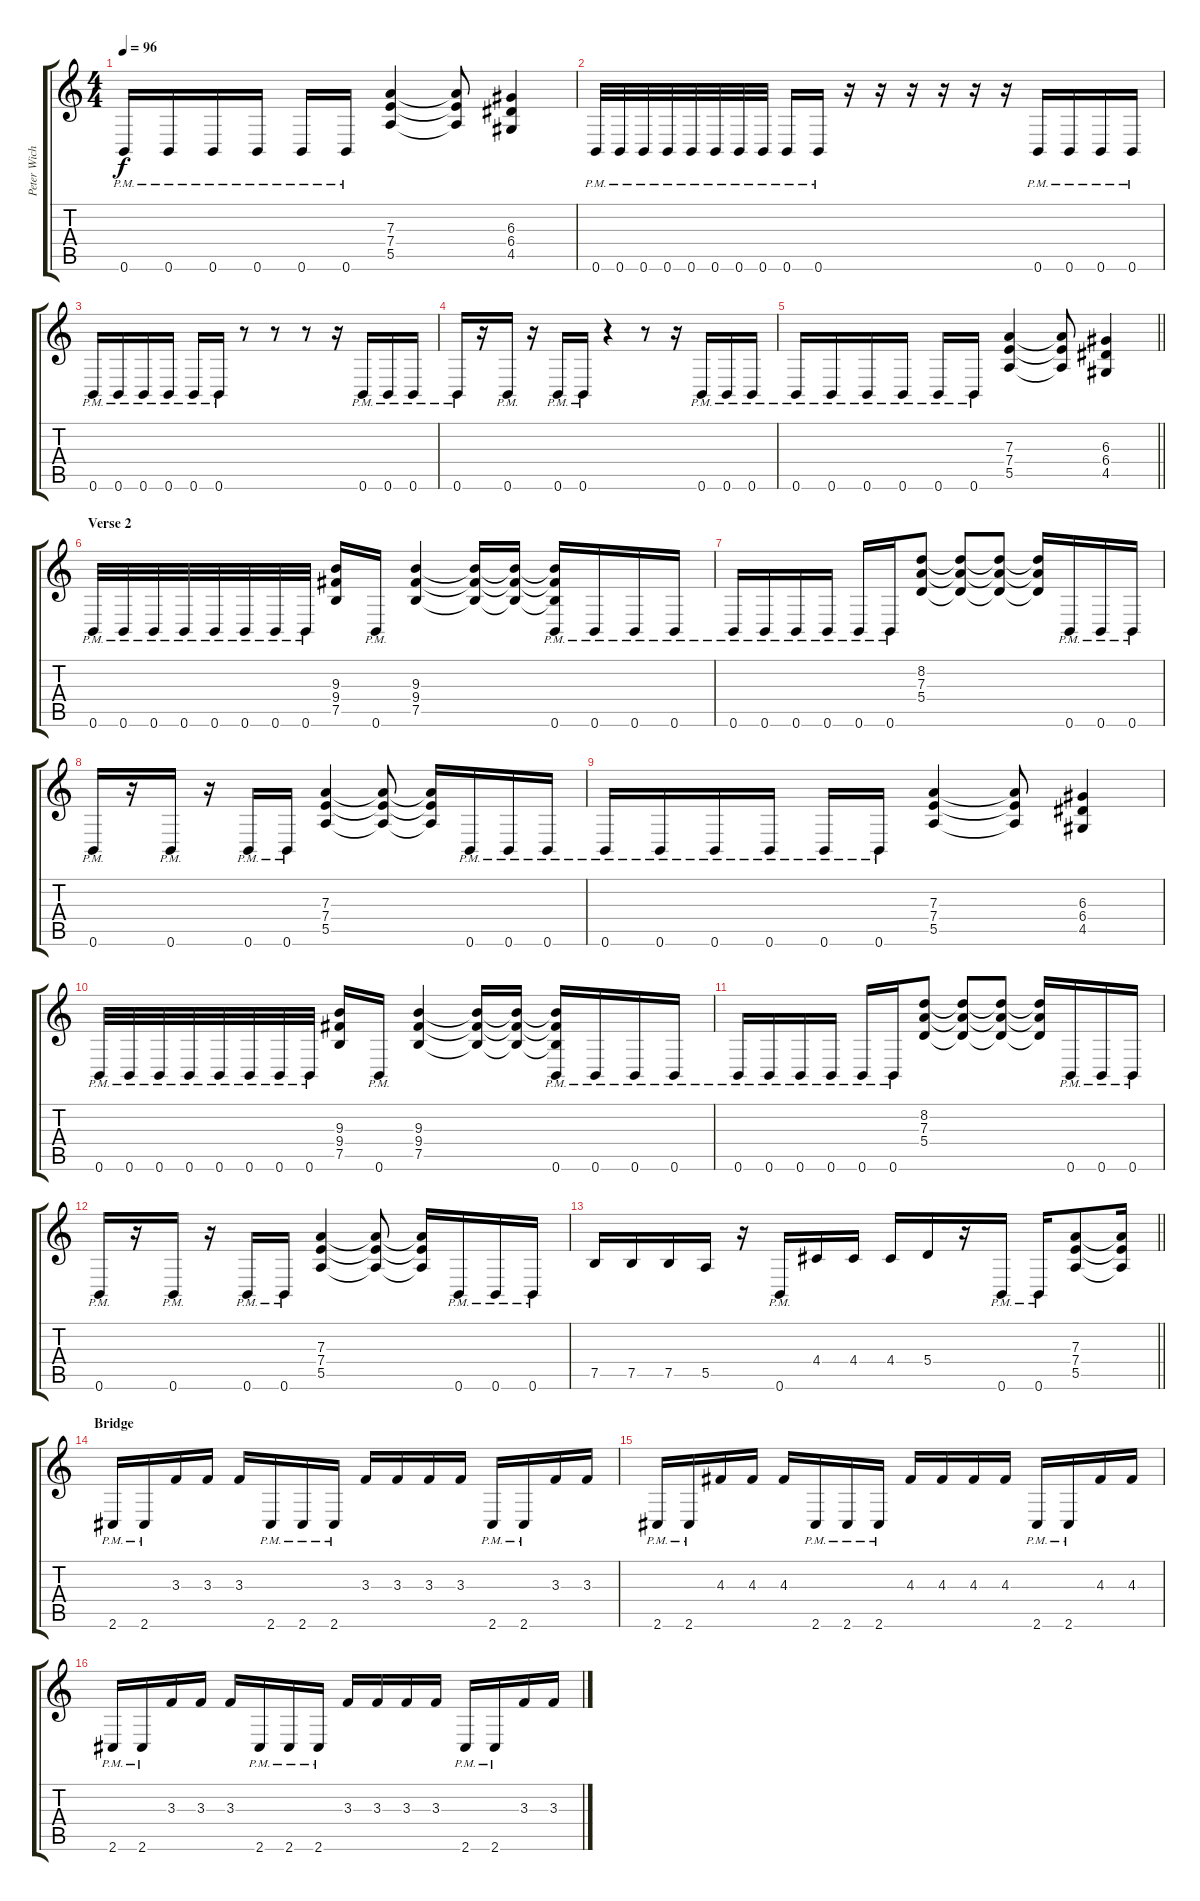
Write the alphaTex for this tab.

\track ("Peter Wichers (Guitar)" "Peter Wich") {instrument distortionguitar}
\staff {score tabs}
\tuning (B3 Gb3 D3 A2 E2 B1) {hide}
\ts (4 4)
\tempo 96
\clef g2
\ks c
0.6{pm}.16{dy f} 0.6{pm}.16 0.6{pm}.16 0.6{pm}.16 0.6{pm}.16 0.6{pm}.16 (7.3 7.4 5.5).4 (7.3{t} 7.4{t} 5.5{t}).8 (6.3 6.4 4.5).4 |
0.6{pm}.32 0.6{pm}.32 0.6{pm}.32 0.6{pm}.32 0.6{pm}.32 0.6{pm}.32 0.6{pm}.32 0.6{pm}.32 0.6{pm}.16 0.6{pm}.16 r.16 r.16 r.16 r.16 r.16 r.16 0.6{pm}.16 0.6{pm}.16 0.6{pm}.16 0.6{pm}.16 |
0.6{pm}.16 0.6{pm}.16 0.6{pm}.16 0.6{pm}.16 0.6{pm}.16 0.6{pm}.16 r.8 r.8 r.8 r.16 0.6{pm}.16 0.6{pm}.16 0.6{pm}.16 |
0.6{pm}.16 r.16 0.6{pm}.16 r.16 0.6{pm}.16 0.6{pm}.16 r.4 r.8 r.16 0.6{pm}.16 0.6{pm}.16 0.6{pm}.16 |
\barLineRight lightlight
0.6{pm}.16 0.6{pm}.16 0.6{pm}.16 0.6{pm}.16 0.6{pm}.16 0.6{pm}.16 (7.3 7.4 5.5).4 (7.3{t} 7.4{t} 5.5{t}).8 (6.3 6.4 4.5).4 |
\section ("" "Verse 2")
0.6{pm}.32 0.6{pm}.32 0.6{pm}.32 0.6{pm}.32 0.6{pm}.32 0.6{pm}.32 0.6{pm}.32 0.6{pm}.32 (9.3 9.4 7.5).16 0.6{pm}.16 (9.3 9.4 7.5).4 (9.3{t} 9.4{t} 7.5{t}).16 (9.3{t} 9.4{t} 7.5{t}).16 (9.3{t} 9.4{t} 7.5{t} 0.6{pm}).16 0.6{pm}.16 0.6{pm}.16 0.6{pm}.16 |
0.6{pm}.16 0.6{pm}.16 0.6{pm}.16 0.6{pm}.16 0.6{pm}.16 0.6{pm}.16 (8.2 7.3 5.4).8 (8.2{t} 7.3{t} 5.4{t}).8 (8.2{t} 7.3{t} 5.4{t}).8 (8.2{t} 7.3{t} 5.4{t}).16 0.6{pm}.16 0.6{pm}.16 0.6{pm}.16 |
0.6{pm}.16 r.16 0.6{pm}.16 r.16 0.6{pm}.16 0.6{pm}.16 (7.3 7.4 5.5).4 (7.3{t} 7.4{t} 5.5{t}).8 (7.3{t} 7.4{t} 5.5{t}).16 0.6{pm}.16 0.6{pm}.16 0.6{pm}.16 |
0.6{pm}.16 0.6{pm}.16 0.6{pm}.16 0.6{pm}.16 0.6{pm}.16 0.6{pm}.16 (7.3 7.4 5.5).4 (7.3{t} 7.4{t} 5.5{t}).8 (6.3 6.4 4.5).4 |
0.6{pm}.32 0.6{pm}.32 0.6{pm}.32 0.6{pm}.32 0.6{pm}.32 0.6{pm}.32 0.6{pm}.32 0.6{pm}.32 (9.3 9.4 7.5).16 0.6{pm}.16 (9.3 9.4 7.5).4 (9.3{t} 9.4{t} 7.5{t}).16 (9.3{t} 9.4{t} 7.5{t}).16 (9.3{t} 9.4{t} 7.5{t} 0.6{pm}).16 0.6{pm}.16 0.6{pm}.16 0.6{pm}.16 |
0.6{pm}.16 0.6{pm}.16 0.6{pm}.16 0.6{pm}.16 0.6{pm}.16 0.6{pm}.16 (8.2 7.3 5.4).8 (8.2{t} 7.3{t} 5.4{t}).8 (8.2{t} 7.3{t} 5.4{t}).8 (8.2{t} 7.3{t} 5.4{t}).16 0.6{pm}.16 0.6{pm}.16 0.6{pm}.16 |
0.6{pm}.16 r.16 0.6{pm}.16 r.16 0.6{pm}.16 0.6{pm}.16 (7.3 7.4 5.5).4 (7.3{t} 7.4{t} 5.5{t}).8 (7.3{t} 7.4{t} 5.5{t}).16 0.6{pm}.16 0.6{pm}.16 0.6{pm}.16 |
\barLineRight lightlight
7.5.16 7.5.16 7.5.16 5.5.16 r.16 0.6{pm}.16 4.4.16 4.4.16 4.4.16 5.4.16 r.16 0.6{pm}.16 0.6{pm}.16 (7.3 7.4 5.5).8 (7.3{t} 7.4{t} 5.5{t}).16 |
\section ("" "Bridge")
2.6{pm}.16 2.6{pm}.16 3.3.16 3.3.16 3.3.16 2.6{pm}.16 2.6{pm}.16 2.6{pm}.16 3.3.16 3.3.16 3.3.16 3.3.16 2.6{pm}.16 2.6{pm}.16 3.3.16 3.3.16 |
2.6{pm}.16 2.6{pm}.16 4.3.16 4.3.16 4.3.16 2.6{pm}.16 2.6{pm}.16 2.6{pm}.16 4.3.16 4.3.16 4.3.16 4.3.16 2.6{pm}.16 2.6{pm}.16 4.3.16 4.3.16 |
2.6{pm}.16 2.6{pm}.16 3.3.16 3.3.16 3.3.16 2.6{pm}.16 2.6{pm}.16 2.6{pm}.16 3.3.16 3.3.16 3.3.16 3.3.16 2.6{pm}.16 2.6{pm}.16 3.3.16 3.3.16
